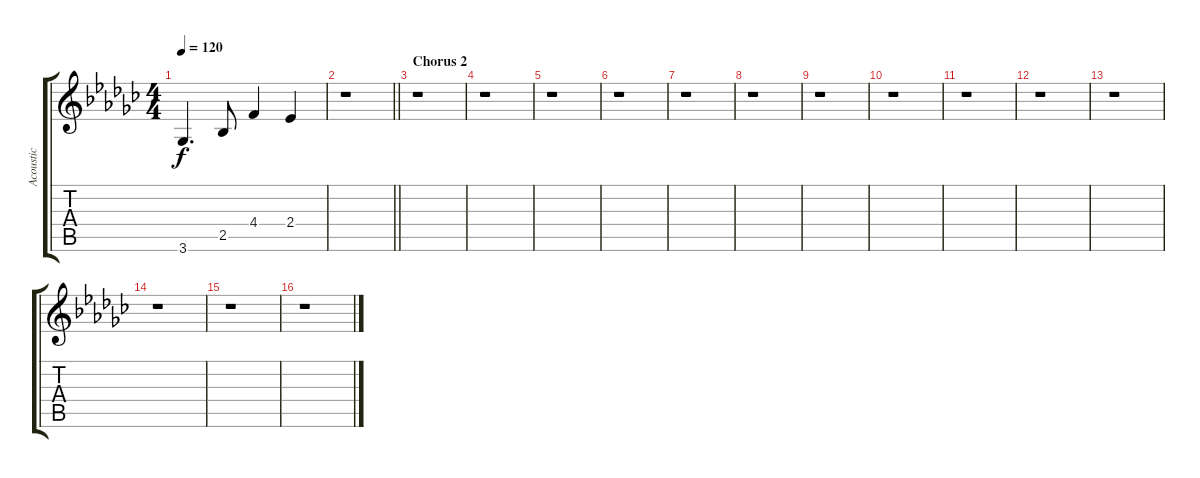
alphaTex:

\track ("Acoustic" "Acoustic") {instrument acousticguitarsteel}
\staff {score tabs}
\tuning (Eb4 Bb3 Gb3 Db3 Ab2 Eb2) {hide}
\ts (4 4)
\tempo 120
\clef g2
\ks gb
3.6.4{d dy f} 2.5.8 4.4.4 2.4.4 |
\barLineRight lightlight
r.1 |
\section ("" "Chorus 2")
r.1 |
r.1 |
r.1 |
r.1 |
r.1 |
r.1 |
r.1 |
r.1 |
r.1 |
r.1 |
r.1 |
r.1 |
r.1 |
r.1
